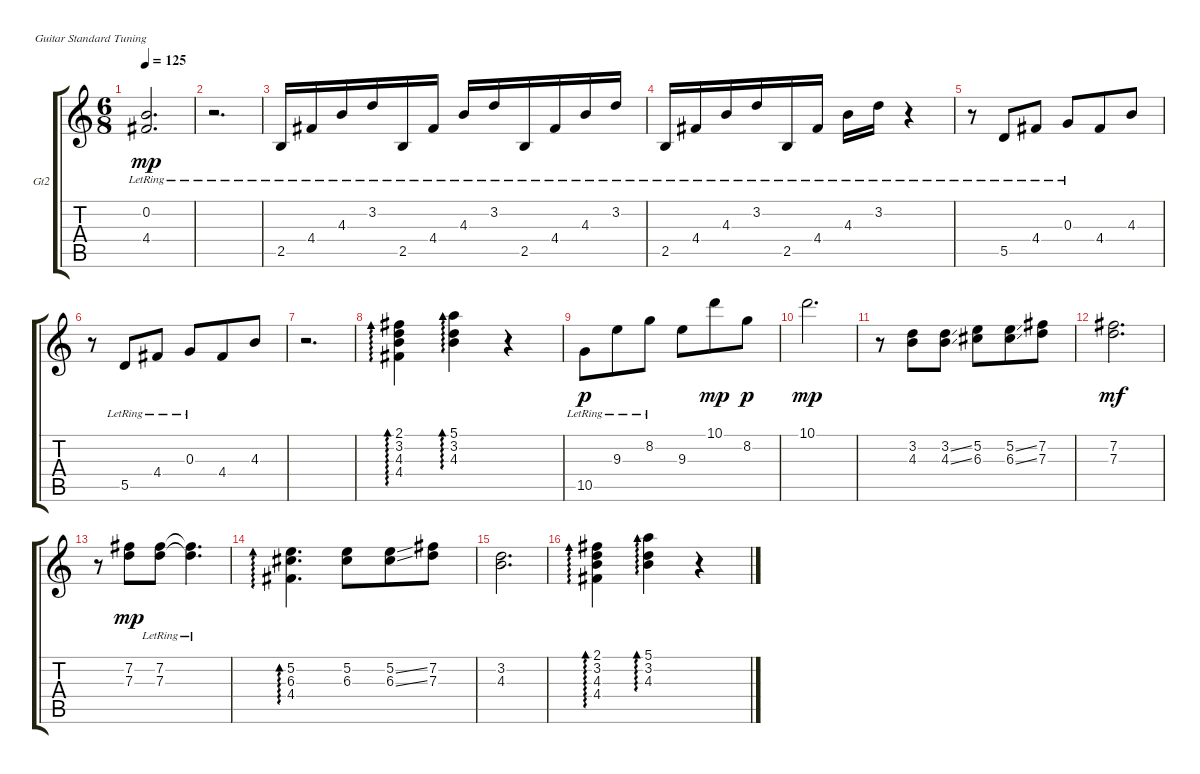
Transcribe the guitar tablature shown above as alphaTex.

\defaultSystemsLayout 4
\bracketExtendMode groupsimilarinstruments
\firstSystemTrackNameOrientation horizontal
\otherSystemsTrackNameOrientation horizontal
\track ("Licks" "Gt2") {instrument acousticguitarnylon}
\staff {score tabs}
\tuning (E4 B3 G3 D3 A2 E2)
\ts (6 8)
\tempo 125
\clef g2
\ks c
(4.4{lr} 0.2{lr}).2{d dy mp} |
r.2{d} |
2.5{lr}.16 4.4{lr}.16 4.3{lr}.16 3.2{lr}.16 2.5{lr}.16 4.4{lr}.16 4.3{lr}.16 3.2{lr}.16 2.5{lr}.16 4.4{lr}.16 4.3{lr}.16 3.2{lr}.16 |
2.5{lr}.16 4.4{lr}.16 4.3{lr}.16 3.2{lr}.16 2.5{lr}.16 4.4{lr}.16 4.3{lr}.16 3.2{lr}.16 r.4 |
r.8 5.5{lr}.8 4.4{lr}.8 0.3{lr}.8 4.4.8 4.3.8 |
r.8 5.5{lr}.8 4.4{lr}.8 0.3{lr}.8 4.4.8 4.3.8 |
r.2{d} |
(2.1 4.4 4.3 3.2).4{ad 0} (5.1 4.3 3.2).4{ad 0} r.4 |
10.5{lr}.8{dy p} 9.3{lr}.8 8.2{lr}.8 9.3.8 10.1.8{dy mp} 8.2.8{dy p} |
10.1.2{d dy mp} |
r.8 (3.2 4.3).8 (3.2{ss} 4.3{ss}).8 (5.2 6.3).8 (5.2{ss} 6.3{ss}).8 (7.2 7.3).8 |
(7.2 7.3).2{d dy mf} |
r.8 (7.2 7.3).8{dy mp} (7.2{lr} 7.3{lr}).8 (7.2{lr t} 7.3{lr t}).4{d} |
(5.2 6.3 4.4).4{d ad 0} (5.2 6.3).8 (5.2{ss} 6.3{ss}).8 (7.2 7.3).8 |
(3.2 4.3).2{d} |
(2.1 4.4 4.3 3.2).4{ad 0} (5.1 4.3 3.2).4{ad 0} r.4
